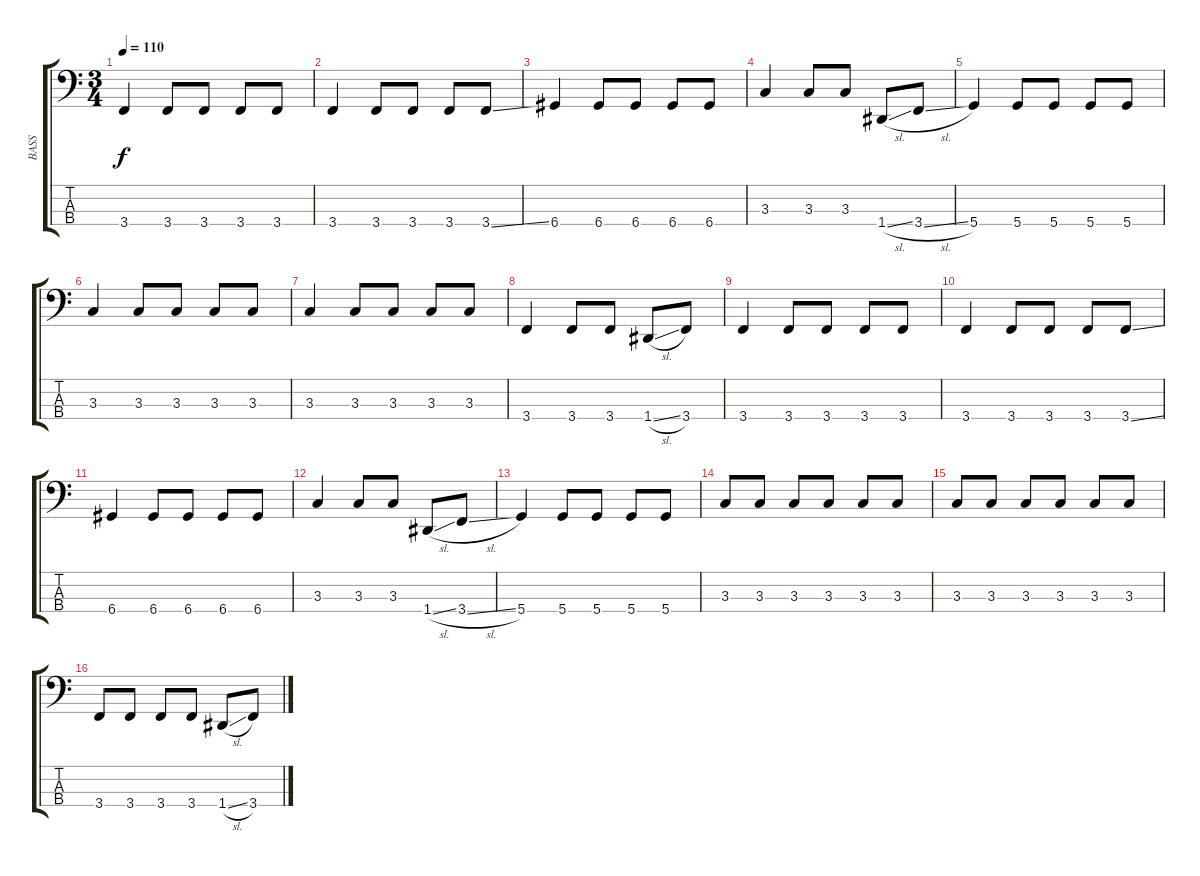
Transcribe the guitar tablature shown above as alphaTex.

\track ("BASS" "BASS") {instrument electricbassfinger}
\staff {score tabs}
\tuning (G2 D2 A1 D1) {hide}
\ts (3 4)
\tempo 110
\clef f4
\ks c
3.4.4{dy f} 3.4.8 3.4.8 3.4.8 3.4.8 |
3.4.4 3.4.8 3.4.8 3.4.8 3.4{ss}.8 |
6.4.4 6.4.8 6.4.8 6.4.8 6.4.8 |
3.3.4 3.3.8 3.3.8 1.4{sl}.8 3.4{sl}.8 |
5.4.4 5.4.8 5.4.8 5.4.8 5.4.8 |
3.3.4 3.3.8 3.3.8 3.3.8 3.3.8 |
3.3.4 3.3.8 3.3.8 3.3.8 3.3.8 |
3.4.4 3.4.8 3.4.8 1.4{sl}.8 3.4.8 |
3.4.4 3.4.8 3.4.8 3.4.8 3.4.8 |
3.4.4 3.4.8 3.4.8 3.4.8 3.4{ss}.8 |
6.4.4 6.4.8 6.4.8 6.4.8 6.4.8 |
3.3.4 3.3.8 3.3.8 1.4{sl}.8 3.4{sl}.8 |
5.4.4 5.4.8 5.4.8 5.4.8 5.4.8 |
3.3.8 3.3.8 3.3.8 3.3.8 3.3.8 3.3.8 |
3.3.8 3.3.8 3.3.8 3.3.8 3.3.8 3.3.8 |
3.4.8 3.4.8 3.4.8 3.4.8 1.4{sl}.8 3.4.8
